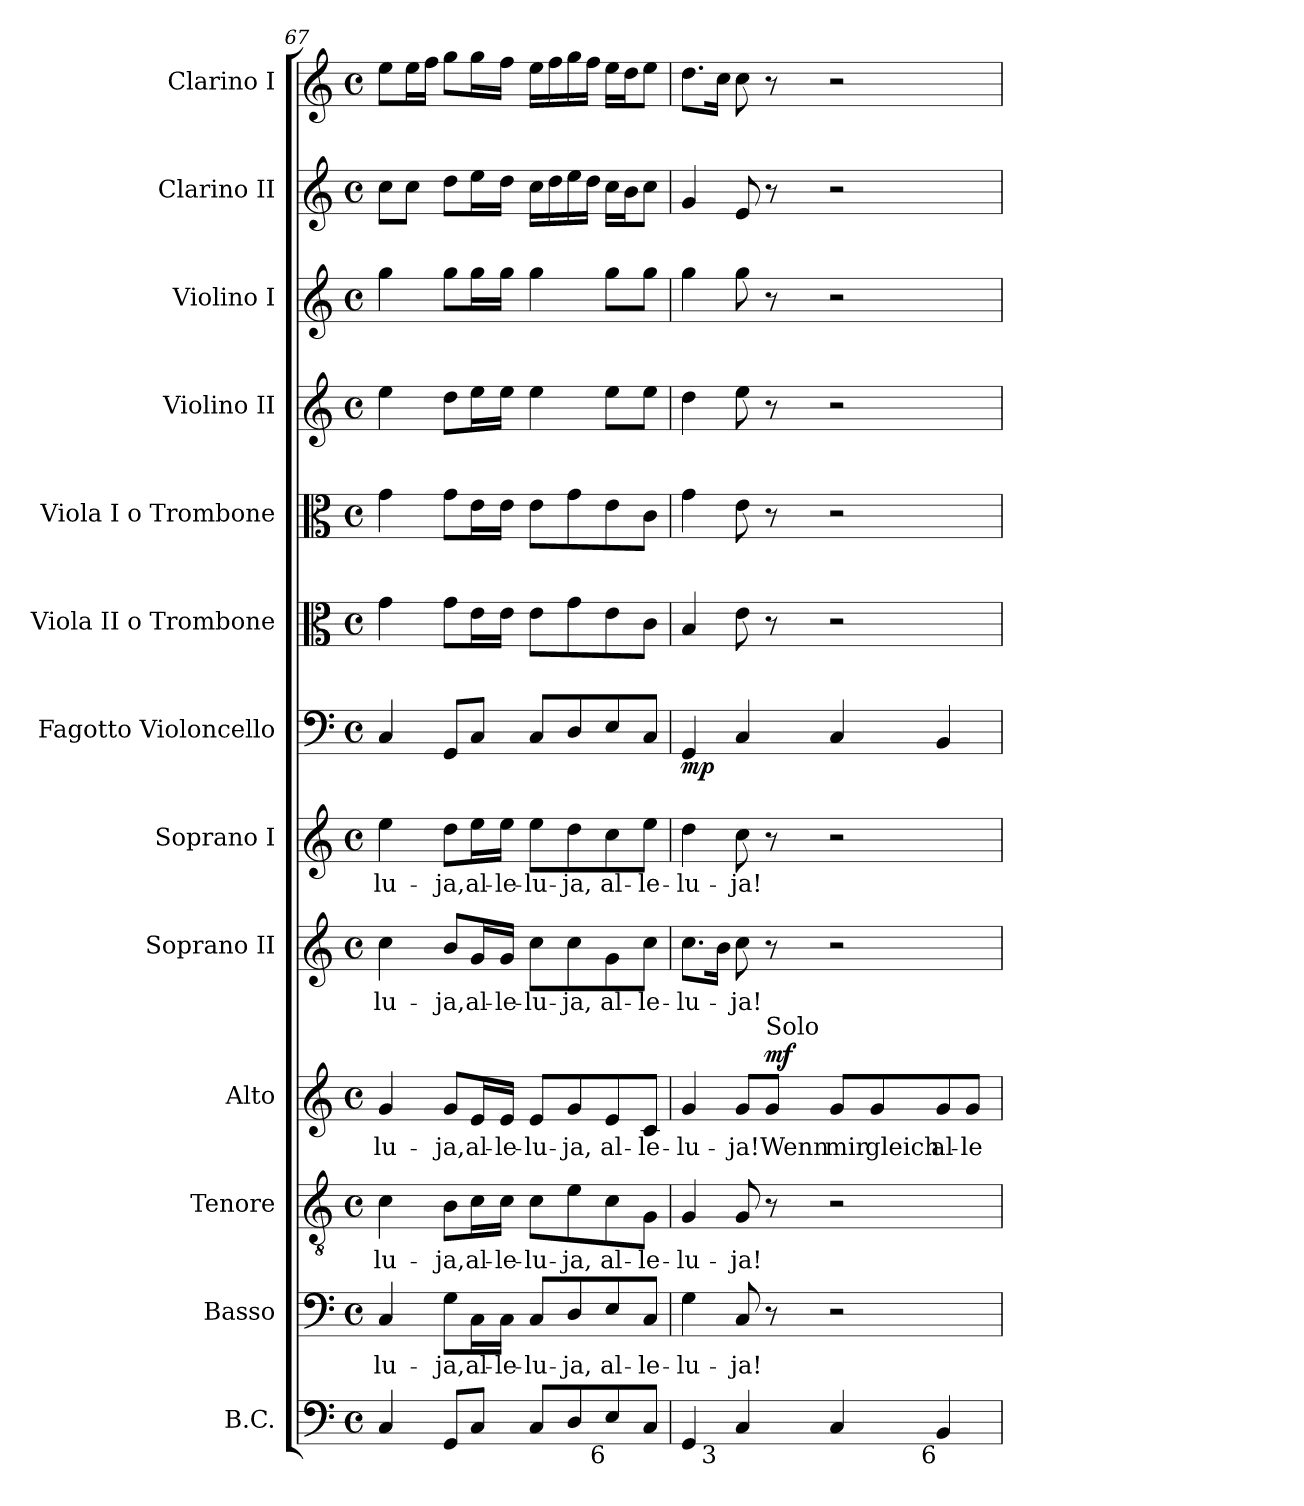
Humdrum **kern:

**kern	**kern	**text	**kern	**text	**kern	**text	**dynam	**kern	**text	**kern	**text	**kern	**dynam	**kern	**kern	**kern	**kern	**kern	**kern
*part13	*part12	*part12	*part11	*part11	*part10	*part10	*part10	*part9	*part9	*part8	*part8	*part7	*part7	*part6	*part5	*part4	*part3	*part2	*part1
*staff13	*staff12	*staff12	*staff11	*staff11	*staff10	*staff10	*staff10	*staff9	*staff9	*staff8	*staff8	*staff7	*staff7	*staff6	*staff5	*staff4	*staff3	*staff2	*staff1
*I"B.C.	*I"Basso	*	*I"Tenore	*	*I"Alto	*	*	*I"Soprano II	*	*I"Soprano I	*	*I"Fagotto Violoncello	*	*I"Viola II o Trombone	*I"Viola I o Trombone	*I"Violino II	*I"Violino I	*I"Clarino II	*I"Clarino I
*	*I'B.	*	*I'T.	*	*	*	*	*I'S.	*	*I'S.	*	*I'Fg.	*	*I'Vla.	*I'Vla.	*I'Vln. II	*I'Vln. I	*	*
*clefF4	*clefF4	*	*clefGv2	*	*clefG2	*	*	*clefG2	*	*clefG2	*	*clefF4	*	*clefC3	*clefC3	*clefG2	*clefG2	*clefG2	*clefG2
*	*	*	*ITrd7c12	*	*	*	*	*	*	*	*	*	*	*	*	*	*	*	*
*k[]	*k[]	*	*k[]	*	*k[]	*	*	*k[]	*	*k[]	*	*k[]	*	*k[]	*k[]	*k[]	*k[]	*k[]	*k[]
*C:	*C:	*	*C:	*	*C:	*	*	*C:	*	*C:	*	*C:	*	*C:	*C:	*C:	*C:	*C:	*C:
*M4/4	*M4/4	*	*M4/4	*	*M4/4	*	*	*M4/4	*	*M4/4	*	*M4/4	*	*M4/4	*M4/4	*M4/4	*M4/4	*M4/4	*M4/4
*met(c)	*met(c)	*	*met(c)	*	*met(c)	*	*	*met(c)	*	*met(c)	*	*met(c)	*	*met(c)	*met(c)	*met(c)	*met(c)	*met(c)	*met(c)
=67	=67	=67	=67	=67	=67	=67	=67	=67	=67	=67	=67	=67	=67	=67	=67	=67	=67	=67	=67
!	!	!LO:LY:b:color=#000000	!	!	!	!	!	!	!	!	!	!	!	!	!	!	!	!	!
!	!	!	!	!LO:LY:b:color=#000000	!	!	!	!	!	!	!	!	!	!	!	!	!	!	!
!	!	!	!	!	!	!LO:LY:b:color=#000000	!	!	!	!	!	!	!	!	!	!	!	!	!
!	!	!	!	!	!	!	!	!	!LO:LY:b:color=#000000	!	!	!	!	!	!	!	!	!	!
!	!	!	!	!	!	!	!	!	!	!	!LO:LY:b:color=#000000	!	!	!	!	!	!	!	!
4Ci/	4Ci/	-lu-	4Ci\	-lu-	4gi/	-lu-	.	4cci\	-lu-	4eei\	-lu-	4Ci/	.	4gi\	4gi\	4eei\	4ggi\	8cci\L	8eei\L
.	.	.	.	.	.	.	.	.	.	.	.	.	.	.	.	.	.	8cci\J	16eei\L
.	.	.	.	.	.	.	.	.	.	.	.	.	.	.	.	.	.	.	16ffi\JJ
!	!	!LO:LY:b:color=#000000	!	!	!	!	!	!	!	!	!	!	!	!	!	!	!	!	!
!	!	!	!	!LO:LY:b:color=#000000	!	!	!	!	!	!	!	!	!	!	!	!	!	!	!
!	!	!	!	!	!	!LO:LY:b:color=#000000	!	!	!	!	!	!	!	!	!	!	!	!	!
!	!	!	!	!	!	!	!	!	!LO:LY:b:color=#000000	!	!	!	!	!	!	!	!	!	!
!	!	!	!	!	!	!	!	!	!	!	!LO:LY:b:color=#000000	!	!	!	!	!	!	!	!
8GGi/L	8Gi\L	-ja,	8BBi\L	-ja,	8gi/L	-ja,	.	8bi/L	-ja,	8ddi\L	-ja,	8GGi/L	.	8gi\L	8gi\L	8ddi\L	8ggi\L	8ddi\L	8ggi\L
!	!	!LO:LY:b:color=#000000	!	!	!	!	!	!	!	!	!	!	!	!	!	!	!	!	!
!	!	!	!	!LO:LY:b:color=#000000	!	!	!	!	!	!	!	!	!	!	!	!	!	!	!
!	!	!	!	!	!	!LO:LY:b:color=#000000	!	!	!	!	!	!	!	!	!	!	!	!	!
!	!	!	!	!	!	!	!	!	!LO:LY:b:color=#000000	!	!	!	!	!	!	!	!	!	!
!	!	!	!	!	!	!	!	!	!	!	!LO:LY:b:color=#000000	!	!	!	!	!	!	!	!
8Ci/J	16Ci\L	al-	16Ci\L	al-	16ei/L	al-	.	16gi/L	al-	16eei\L	al-	8Ci/J	.	16ei\L	16ei\L	16eei\L	16ggi\L	16eei\L	16ggi\L
!	!	!LO:LY:b:color=#000000	!	!	!	!	!	!	!	!	!	!	!	!	!	!	!	!	!
!	!	!	!	!LO:LY:b:color=#000000	!	!	!	!	!	!	!	!	!	!	!	!	!	!	!
!	!	!	!	!	!	!LO:LY:b:color=#000000	!	!	!	!	!	!	!	!	!	!	!	!	!
!	!	!	!	!	!	!	!	!	!LO:LY:b:color=#000000	!	!	!	!	!	!	!	!	!	!
!	!	!	!	!	!	!	!	!	!	!	!LO:LY:b:color=#000000	!	!	!	!	!	!	!	!
.	16Ci\JJ	-le-	16Ci\JJ	-le-	16ei/JJ	-le-	.	16gi/JJ	-le-	16eei\JJ	-le-	.	.	16ei\JJ	16ei\JJ	16eei\JJ	16ggi\JJ	16ddi\JJ	16ffi\JJ
!	!	!LO:LY:b:color=#000000	!	!	!	!	!	!	!	!	!	!	!	!	!	!	!	!	!
!	!	!	!	!LO:LY:b:color=#000000	!	!	!	!	!	!	!	!	!	!	!	!	!	!	!
!	!	!	!	!	!	!LO:LY:b:color=#000000	!	!	!	!	!	!	!	!	!	!	!	!	!
!	!	!	!	!	!	!	!	!	!LO:LY:b:color=#000000	!	!	!	!	!	!	!	!	!	!
!	!	!	!	!	!	!	!	!	!	!	!LO:LY:b:color=#000000	!	!	!	!	!	!	!	!
8Ci/L	8Ci/L	-lu-	8Ci\L	-lu-	8ei/L	-lu-	.	8cci\L	-lu-	8eei\L	-lu-	8Ci/L	.	8ei\L	8ei\L	4eei\	4ggi\	16cci\LL	16eei\LL
.	.	.	.	.	.	.	.	.	.	.	.	.	.	.	.	.	.	16ddi\	16ffi\
!	!	!LO:LY:b:color=#000000	!	!	!	!	!	!	!	!	!	!	!	!	!	!	!	!	!
!	!	!	!	!LO:LY:b:color=#000000	!	!	!	!	!	!	!	!	!	!	!	!	!	!	!
!	!	!	!	!	!	!LO:LY:b:color=#000000	!	!	!	!	!	!	!	!	!	!	!	!	!
!	!	!	!	!	!	!	!	!	!LO:LY:b:color=#000000	!	!	!	!	!	!	!	!	!	!
!	!	!	!	!	!	!	!	!	!	!	!LO:LY:b:color=#000000	!	!	!	!	!	!	!	!
8Di/	8Di/	-ja,	8Ei\	-ja,	8gi/	-ja,	.	8cci\	-ja,	8ddi\	-ja,	8Di/	.	8gi\	8gi\	.	.	16eei\	16ggi\
.	.	.	.	.	.	.	.	.	.	.	.	.	.	.	.	.	.	16ddi\JJ	16ffi\JJ
!	!	!LO:LY:b:color=#000000	!	!	!	!	!	!	!	!	!	!	!	!	!	!	!	!	!
!	!	!	!	!LO:LY:b:color=#000000	!	!	!	!	!	!	!	!	!	!	!	!	!	!	!
!	!	!	!	!	!	!LO:LY:b:color=#000000	!	!	!	!	!	!	!	!	!	!	!	!	!
!	!	!	!	!	!	!	!	!	!LO:LY:b:color=#000000	!	!	!	!	!	!	!	!	!	!
!LO:TX:b:rj:t=6	!	!	!	!	!	!	!	!	!	!	!	!	!	!	!	!	!	!	!
!	!	!	!	!	!	!	!	!	!	!	!LO:LY:b:color=#000000	!	!	!	!	!	!	!	!
8Ei/	8Ei/	al-	8Ci\	al-	8ei/	al-	.	8gi\	al-	8cci\	al-	8Ei/	.	8ei\	8ei\	8eei\L	8ggi\L	16cci\LL	16eei\LL
.	.	.	.	.	.	.	.	.	.	.	.	.	.	.	.	.	.	16bi\J	16ddi\J
!	!	!LO:LY:b:color=#000000	!	!	!	!	!	!	!	!	!	!	!	!	!	!	!	!	!
!	!	!	!	!LO:LY:b:color=#000000	!	!	!	!	!	!	!	!	!	!	!	!	!	!	!
!	!	!	!	!	!	!LO:LY:b:color=#000000	!	!	!	!	!	!	!	!	!	!	!	!	!
!	!	!	!	!	!	!	!	!	!LO:LY:b:color=#000000	!	!	!	!	!	!	!	!	!	!
!	!	!	!	!	!	!	!	!	!	!	!LO:LY:b:color=#000000	!	!	!	!	!	!	!	!
8Ci/J	8Ci/J	-le-	8GGi\J	-le-	8ci/J	-le-	.	8cci\J	-le-	8eei\J	-le-	8Ci/J	.	8ci\J	8ci\J	8eei\J	8ggi\J	8cci\J	8eei\J
!!LO:PB:g=z
=68	=68	=68	=68	=68	=68	=68	=68	=68	=68	=68	=68	=68	=68	=68	=68	=68	=68	=68	=68
!	!	!LO:LY:b:color=#000000	!	!	!	!	!	!	!	!	!	!	!	!	!	!	!	!	!
!	!	!	!	!LO:LY:b:color=#000000	!	!	!	!	!	!	!	!	!	!	!	!	!	!	!
!	!	!	!	!	!	!LO:LY:b:color=#000000	!	!	!	!	!	!	!	!	!	!	!	!	!
!	!	!	!	!	!	!	!	!	!LO:LY:b:color=#000000	!	!	!	!	!	!	!	!	!	!
!LO:TX:b:rj:t=4	!	!	!	!	!	!	!	!	!	!	!	!	!	!	!	!	!	!	!
!	!	!	!	!	!	!	!	!	!	!	!LO:LY:b:color=#000000	!	!	!	!	!	!	!	!
*^	*	*	*	*	*	*	*	*	*	*	*	*	*	*	*	*	*	*	*
4GGi/	8.ryy	4Gi\	-lu-	4GGi/	-lu-	4gi/	-lu-	.	8.cci\L	-lu-	4ddi\	-lu-	4GGi/	mp	4Bi/	4gi\	4ddi\	4ggi\	4gi/	8.ddi\L
!	!LO:TX:b:rj:t=3	!	!	!	!	!	!	!	!	!	!	!	!	!	!	!	!	!	!	!
.	2ryy	.	.	.	.	.	.	.	16bi\Jk	.	.	.	.	.	.	.	.	.	.	16cci\Jk
!	!	!	!LO:LY:b:color=#000000	!	!	!	!	!	!	!	!	!	!	!	!	!	!	!	!	!
!	!	!	!	!	!LO:LY:b:color=#000000	!	!	!	!	!	!	!	!	!	!	!	!	!	!	!
!	!	!	!	!	!	!	!LO:LY:b:color=#000000	!	!	!	!	!	!	!	!	!	!	!	!	!
!	!	!	!	!	!	!	!	!	!	!LO:LY:b:color=#000000	!	!	!	!	!	!	!	!	!	!
!	!	!	!	!	!	!	!	!	!	!	!	!LO:LY:b:color=#000000	!	!	!	!	!	!	!	!
4Ci/	.	8Ci/	-ja!	8GGi/	-ja!	8gi/L	-ja!	.	8cci\	-ja!	8cci\	-ja!	4Ci/	.	8ei\	8ei\	8eei\	8ggi\	8ei/	8cci\
!	!	!	!	!	!	!LO:TX:a:t=Solo	!	!	!	!	!	!	!	!	!	!	!	!	!	!
!	!	!	!	!	!	!	!LO:LY:b:color=#000000	!	!	!	!	!	!	!	!	!	!	!	!	!
.	.	8r	.	8r	.	8gi/J	Wenn	mf	8r	.	8r	.	.	.	8r	8r	8r	8r	8r	8r
!	!	!	!	!	!	!	!LO:LY:b:color=#000000	!	!	!	!	!	!	!	!	!	!	!	!	!
4Ci/	.	2r	.	2r	.	8gi/L	mir	.	2r	.	2r	.	4Ci/	.	2r	2r	2r	2r	2r	2r
!	!	!	!	!	!	!	!LO:LY:b:color=#000000	!	!	!	!	!	!	!	!	!	!	!	!	!
.	.	.	.	.	.	8gi/	gleich	.	.	.	.	.	.	.	.	.	.	.	.	.
.	4ryy	.	.	.	.	.	.	.	.	.	.	.	.	.	.	.	.	.	.	.
!LO:TX:b:rj:t=6	!	!	!	!	!	!	!	!	!	!	!	!	!	!	!	!	!	!	!	!
!	!	!	!	!	!	!	!LO:LY:b:color=#000000	!	!	!	!	!	!	!	!	!	!	!	!	!
4BBi/	.	.	.	.	.	8gi/	al-	.	.	.	.	.	4BBi/	.	.	.	.	.	.	.
!	!	!	!	!	!	!	!LO:LY:b:color=#000000	!	!	!	!	!	!	!	!	!	!	!	!	!
.	.	.	.	.	.	8gi/J	-le	.	.	.	.	.	.	.	.	.	.	.	.	.
.	16ryy	.	.	.	.	.	.	.	.	.	.	.	.	.	.	.	.	.	.	.
*v	*v	*	*	*	*	*	*	*	*	*	*	*	*	*	*	*	*	*	*	*
=	=	=	=	=	=	=	=	=	=	=	=	=	=	=	=	=	=	=	=
*-	*-	*-	*-	*-	*-	*-	*-	*-	*-	*-	*-	*-	*-	*-	*-	*-	*-	*-	*-
